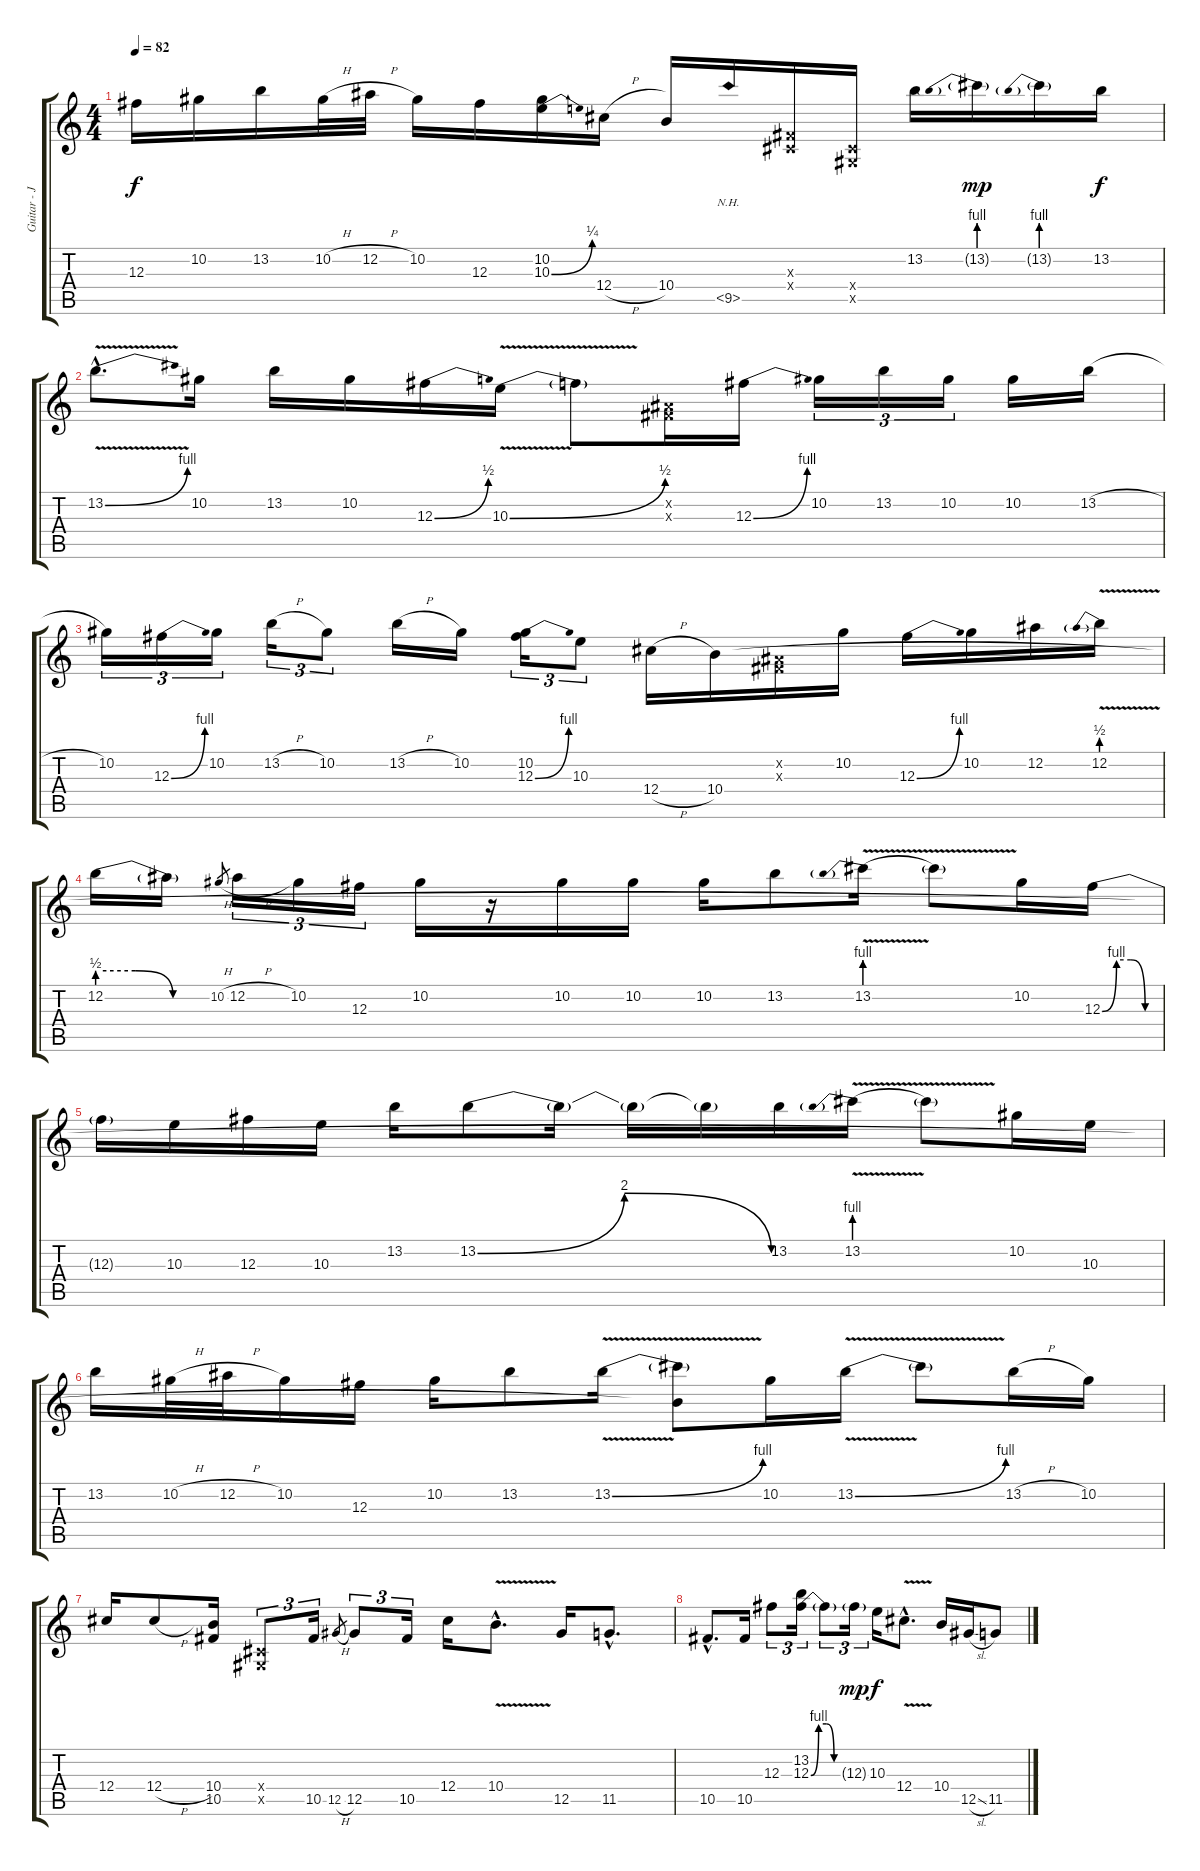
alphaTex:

\track ("Guitar - Jimi" "Guitar - J") {instrument distortionguitar}
\staff {score tabs}
\tuning (Eb4 Bb3 Gb3 Db3 Ab2 Eb2) {hide}
\ts (4 4)
\tempo 82
\clef g2
\ks c
12.3{t}.16{dy f} 10.2.16 13.2.16 10.2{h}.32 12.2{h}.32 10.2.16 12.3.16 (10.2 10.3{be (bend 0 0 60 1)}).16 12.4{h}.16 10.4.16 9.5{nh}.16 (0.3{x} 0.4{x}).16 (0.4{x} 0.5{x}).16 13.2.16 13.2{be (prebend 0 4 60 4) g}.16{dy mp} 13.2{be (prebend 0 4 60 4) g}.16 13.2.16{dy f} |
13.2{be (bend 0 0 60 4) v hac}.8{d} 10.2.16 13.2.16 10.2.16 12.3{be (bend 0 0 60 2)}.16 10.3{be (bend 0 0 60 2) v}.16 10.3{t}.8 (0.2{x} 0.3{x}).16 12.3{be (bend 0 0 60 4)}.16 10.2.16{tu (3 2)} 13.2.16{tu (3 2)} 10.2.16{tu (3 2)} 10.2.16 13.2{h}.16 |
10.2.16{tu (3 2)} 12.3{be (bend 0 0 60 4)}.16{tu (3 2)} 10.2.16{tu (3 2)} 13.2{h}.16{tu (3 2)} 10.2.8{tu (3 2)} 13.2{h}.16 10.2.16 (10.2 12.3{be (bend 0 0 60 4)}).16{tu (3 2)} 10.3.8{tu (3 2)} 12.4{h}.16 10.4.16 (0.2{x} 0.3{x}).16 10.2.16 12.3{be (bend 0 0 60 4)}.16 10.2.16 12.2.16 12.2{be (prebend 0 2 60 2) v}.16 |
12.2{be (custom 0 2 20 2 40 0 60 0)}.16 12.2{t}.16 10.2{h}.8{gr} 12.2{h}.16{tu (3 2)} 10.2.16{tu (3 2)} 12.3.16{tu (3 2)} 10.2.16 r.16 10.2.16 10.2.16 10.2.16 13.2.8 13.2{be (prebend 0 4 60 4) v}.16 13.2{t}.8 10.2.16 12.3{be (custom 0 0 15 4 30 4 45 0 60 0)}.16 |
12.3{t}.16 10.3.16 12.3.16 10.3.16 13.2.16 13.2{be (bendrelease 0 0 15 8 30 8 60 0)}.8 13.2{t}.16 13.2{t}.16 13.2{t}.16 13.2.16 13.2{be (prebend 0 4 60 4) v}.16 13.2{t}.8 10.2.16 10.3.16 |
13.2.16 10.2{h}.32 12.2{h}.32 10.2.16 12.3.16 10.2.16 13.2.8 13.2{be (bend 0 0 60 4) v}.16 (13.2{t} 10.4{t}).8 10.2.16 13.2{be (bend 0 0 60 4) v}.16 13.2{t}.8 13.2{h}.16 10.2.16 |
12.4.16 12.4{h}.8 (10.4 10.5).16 (0.4{x} 0.5{x}).8{tu (3 2)} 10.5.16{tu (3 2)} 12.5{h}.8{gr} 12.5.8{tu (3 2)} 10.5.16{tu (3 2)} 12.4.16 10.4{v hac}.8{d} 12.5.16 11.5{hac}.8{d} |
10.5{hac}.8{d} 10.5.16 12.3.8{tu (3 2)} (13.2 12.3{be (custom 0 0 15 4 30 4 45 0 60 0)}).16{tu (3 2)} 12.3{t}.8{tu (3 2)} 12.3{g}.16{tu (3 2) dy mp} 10.3.16{dy f} 12.4{v hac}.8{d} 10.4.16 12.5{sl}.16 11.5.8
